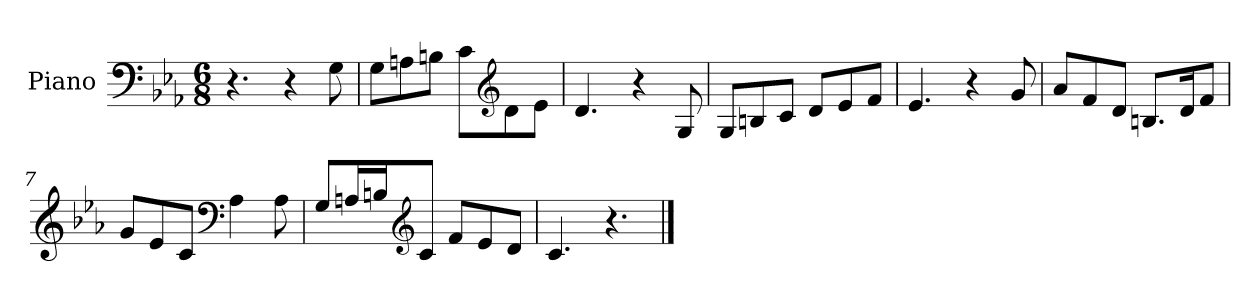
**kern
*part1
*staff1
*I"Piano
*I'Pno.
*clefF4
*k[b-e-a-]
*M6/8
*MM120
=1
4.r
4r
8G\
=2
8G\L
8An\
8Bn\J
8c\L
*clefG2
8d\
8e-\J
=3
4.d/
4r
8G/
=4
8G/L
8Bn/
8c/J
8d/L
8e-/
8f/J
=5
4.e-/
4r
8g/
=6
8a-/L
8f/
8d/J
8.Bn/L
16d/K
8f/J
=7
8g/L
8e-/
8c/J
*clefF4
4A-\
8A-\
!!LO:LB:g=z
=8
8G/L
16An/L
16Bn/J
*clefG2
8c/J
8f/L
8e-/
8d/J
=9
4.c/
4.r
==
*-
